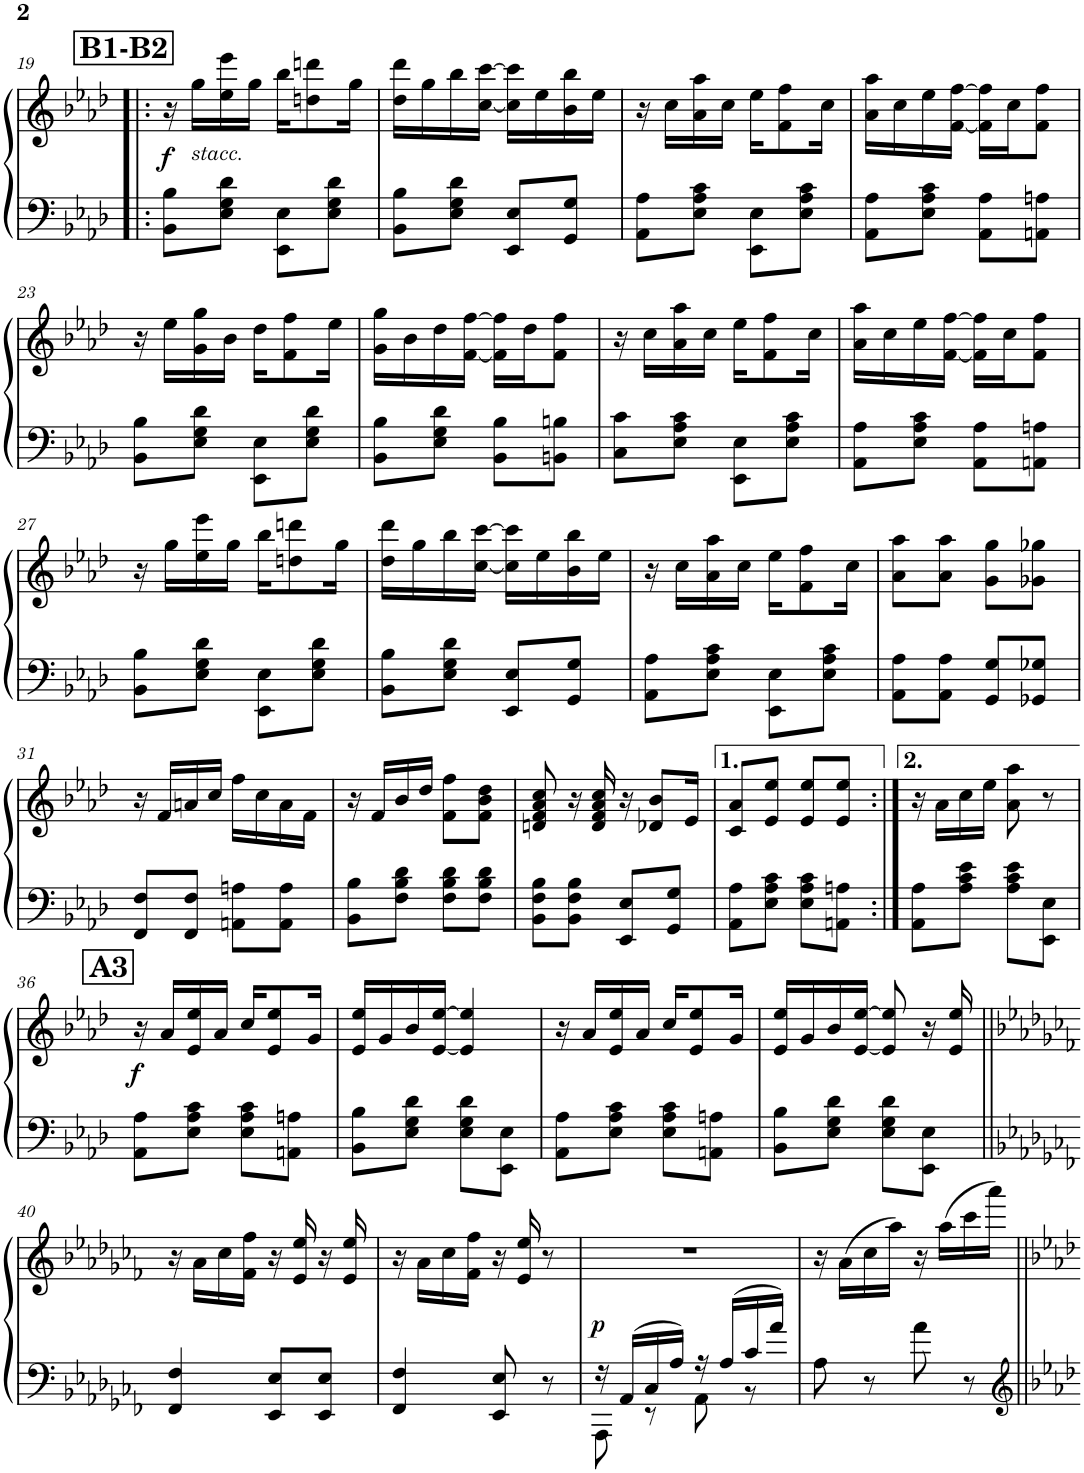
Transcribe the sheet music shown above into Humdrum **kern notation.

**kern	**kern	**dynam
*part1	*part1	*part1
*staff2	*staff1	*staff1/2
*I"Piano	*	*
*I'Pno.	*	*
!!LO:PB:g=z
*clefF4	*clefG2	*
*k[b-e-a-d-]	*k[b-e-a-d-]	*
*M2/4	*M2/4	*
!!LO:REH:place=s1:a:B:cj:fs=14:t=B1-B2
=19!|:	=19!|:	=19!|:
!	!	!LO:DY:b
8BB-\ 8B-\L	16r	f
!	!LO:TX:b:i:t=stacc.	!
.	16gg\LL	.
8E-\ 8G\ 8d-\J	16ee-\ 16eee-\	.
.	16gg\JJ	.
8EE-\ 8E-\L	16bb-\KL	.
.	8ddn\ 8dddn\	.
8E-\ 8G\ 8d-\J	.	.
.	16gg\Jk	.
=20	=20	=20
8BB-\ 8B-\L	16dd-\ 16ddd-\LL	.
.	16gg\	.
8E-\ 8G\ 8d-\J	16bb-\	.
.	[16cc\ [16ccc\JJ	.
8EE-/ 8E-/L	16cc\] 16ccc\]LL	.
.	16ee-\	.
8GG/ 8G/J	16b-\ 16bb-\	.
.	16ee-\JJ	.
=21	=21	=21
8AA-\ 8A-\L	16r	.
.	16cc\LL	.
8E-\ 8A-\ 8c\J	16a-\ 16aa-\	.
.	16cc\JJ	.
8EE-\ 8E-\L	16ee-\KL	.
.	8f\ 8ff\	.
8E-\ 8A-\ 8c\J	.	.
.	16cc\Jk	.
=22	=22	=22
8AA-\ 8A-\L	16a-\ 16aa-\LL	.
.	16cc\	.
8E-\ 8A-\ 8c\J	16ee-\	.
.	[16f\ [16ff\JJ	.
8AA-\ 8A-\L	16f\] 16ff\]LL	.
.	16cc\J	.
8AAn\ 8An\J	8f\ 8ff\J	.
!!LO:LB:g=z
=23	=23	=23
8BB-\ 8B-\L	16r	.
.	16ee-\LL	.
8E-\ 8G\ 8d-\J	16g\ 16gg\	.
.	16b-\JJ	.
8EE-\ 8E-\L	16dd-\KL	.
.	8f\ 8ff\	.
8E-\ 8G\ 8d-\J	.	.
.	16ee-\Jk	.
=24	=24	=24
8BB-\ 8B-\L	16g\ 16gg\LL	.
.	16b-\	.
8E-\ 8G\ 8d-\J	16dd-\	.
.	[16f\ [16ff\JJ	.
8BB-\ 8B-\L	16f\] 16ff\]LL	.
.	16dd-\J	.
8BBn\ 8Bn\J	8f\ 8ff\J	.
=25	=25	=25
8C\ 8c\L	16r	.
.	16cc\LL	.
8E-\ 8A-\ 8c\J	16a-\ 16aa-\	.
.	16cc\JJ	.
8EE-\ 8E-\L	16ee-\KL	.
.	8f\ 8ff\	.
8E-\ 8A-\ 8c\J	.	.
.	16cc\Jk	.
=26	=26	=26
8AA-\ 8A-\L	16a-\ 16aa-\LL	.
.	16cc\	.
8E-\ 8A-\ 8c\J	16ee-\	.
.	[16f\ [16ff\JJ	.
8AA-\ 8A-\L	16f\] 16ff\]LL	.
.	16cc\J	.
8AAn\ 8An\J	8f\ 8ff\J	.
!!LO:LB:g=z
=27	=27	=27
8BB-\ 8B-\L	16r	.
.	16gg\LL	.
8E-\ 8G\ 8d-\J	16ee-\ 16eee-\	.
.	16gg\JJ	.
8EE-\ 8E-\L	16bb-\KL	.
.	8ddn\ 8dddn\	.
8E-\ 8G\ 8d-\J	.	.
.	16gg\Jk	.
=28	=28	=28
8BB-\ 8B-\L	16dd-\ 16ddd-\LL	.
.	16gg\	.
8E-\ 8G\ 8d-\J	16bb-\	.
.	[16cc\ [16ccc\JJ	.
8EE-/ 8E-/L	16cc\] 16ccc\]LL	.
.	16ee-\	.
8GG/ 8G/J	16b-\ 16bb-\	.
.	16ee-\JJ	.
=29	=29	=29
8AA-\ 8A-\L	16r	.
.	16cc\LL	.
8E-\ 8A-\ 8c\J	16a-\ 16aa-\	.
.	16cc\JJ	.
8EE-\ 8E-\L	16ee-\KL	.
.	8f\ 8ff\	.
8E-\ 8A-\ 8c\J	.	.
.	16cc\Jk	.
=30	=30	=30
8AA-\ 8A-\L	8a-\ 8aa-\L	.
8AA-\ 8A-\J	8a-\ 8aa-\J	.
8GG/ 8G/L	8g\ 8gg\L	.
8GG-X/ 8G-X/J	8g-X\ 8gg-X\J	.
!!LO:LB:g=z
=31	=31	=31
8FF/ 8F/L	16r	.
.	16f/LL	.
8FF/ 8F/J	16an/	.
.	16cc/JJ	.
8AAn\ 8An\L	16ff\LL	.
.	16cc\	.
8AA\ 8A\J	16a\	.
.	16f\JJ	.
=32	=32	=32
8BB-\ 8B-\L	16r	.
.	16f/LL	.
8F\ 8B-\ 8d-\J	16b-/	.
.	16dd-/JJ	.
8F\ 8B-\ 8d-\L	8f\ 8ff\L	.
8F\ 8B-\ 8d-\J	8f\ 8b-\ 8dd-\J	.
=33	=33	=33
8BB-\ 8F\ 8B-\L	8dn/ 8f/ 8a-/ 8cc/	.
8BB-\ 8F\ 8B-\J	16r	.
.	16d/ 16f/ 16a-/ 16cc/	.
8EE-/ 8E-/L	16r	.
.	8d-X/ 8b-/L	.
8GG/ 8G/J	.	.
.	16e-/Jk	.
=34	=34	=34
8AA-\ 8A-\L	8c/ 8a-/L	.
8E-\ 8A-\ 8c\J	8e-/ 8ee-/J	.
8E-\ 8A-\ 8c\L	8e-/ 8ee-/L	.
8AAn\ 8An\J	8e-/ 8ee-/J	.
=35:|!	=35:|!	=35:|!
8AA-\ 8A-\L	16r	.
.	16a-\LL	.
8A-\ 8c\ 8e-\J	16cc\	.
.	16ee-\JJ	.
8A-\ 8c\ 8e-\L	8a-\ 8aa-\	.
8EE-\ 8E-\J	8r	.
!!LO:LB:g=z
!!LO:REH:place=s1:a:B:cj:fs=14:t=A3
=36	=36	=36
!	!	!LO:DY:a=2
8AA-\ 8A-\L	16r	f
.	16a-/LL	.
8E-\ 8A-\ 8c\J	16e-/ 16ee-/	.
.	16a-/JJ	.
8E-\ 8A-\ 8c\L	16cc/KL	.
.	8e-/ 8ee-/	.
8AAn\ 8An\J	.	.
.	16g/Jk	.
=37	=37	=37
8BB-\ 8B-\L	16e-/ 16ee-/LL	.
.	16g/	.
8E-\ 8G\ 8d-\J	16b-/	.
.	[16e-/ [16ee-/JJ	.
8E-\ 8G\ 8d-\L	4e-/] 4ee-/]	.
8EE-\ 8E-\J	.	.
=38	=38	=38
8AA-\ 8A-\L	16r	.
.	16a-/LL	.
8E-\ 8A-\ 8c\J	16e-/ 16ee-/	.
.	16a-/JJ	.
8E-\ 8A-\ 8c\L	16cc/KL	.
.	8e-/ 8ee-/	.
8AAn\ 8An\J	.	.
.	16g/Jk	.
=39	=39	=39
8BB-\ 8B-\L	16e-/ 16ee-/LL	.
.	16g/	.
8E-\ 8G\ 8d-\J	16b-/	.
.	[16e-/ [16ee-/JJ	.
8E-\ 8G\ 8d-\L	8e-/] 8ee-/]	.
8EE-\ 8E-\J	16r	.
.	16e-/ 16ee-/	.
!!LO:LB:g=z
=40||	=40||	=40||
*k[b-e-a-d-g-c-f-]	*k[b-e-a-d-g-c-f-]	*
4FF-/ 4F-/	16r	.
.	16a-\LL	.
.	16cc-\	.
.	16f-\ 16ff-\JJ	.
8EE-/ 8E-/L	16r	.
.	16e-/ 16ee-/	.
8EE-/ 8E-/J	16r	.
.	16e-/ 16ee-/	.
=41	=41	=41
4FF-/ 4F-/	16r	.
.	16a-\LL	.
.	16cc-\	.
.	16f-\ 16ff-\JJ	.
8EE-/ 8E-/	16r	.
.	16e-/ 16ee-/	.
8r	8r	.
=42	=42	=42
*^	*	*
!	!	!	!LO:DY:a=2
16r	8AAA-\	2r	p
16AA-/LL	.	.	.
16C-/	8r	.	.
16A-/JJ	.	.	.
16r	8AA-\	.	.
16A-/LL	.	.	.
16c-/	8r	.	.
16a-/JJ	.	.	.
*v	*v	*	*
=43	=43	=43
8A-\	16r	.
.	(16a-\LL	.
8r	16cc-\	.
.	16aa-\JJ)	.
8a-\	16r	.
.	(16aa-\LL	.
8r	16ccc-\	.
.	16aaa-\JJ)	.
=||	=||	=||
*-	*-	*-
